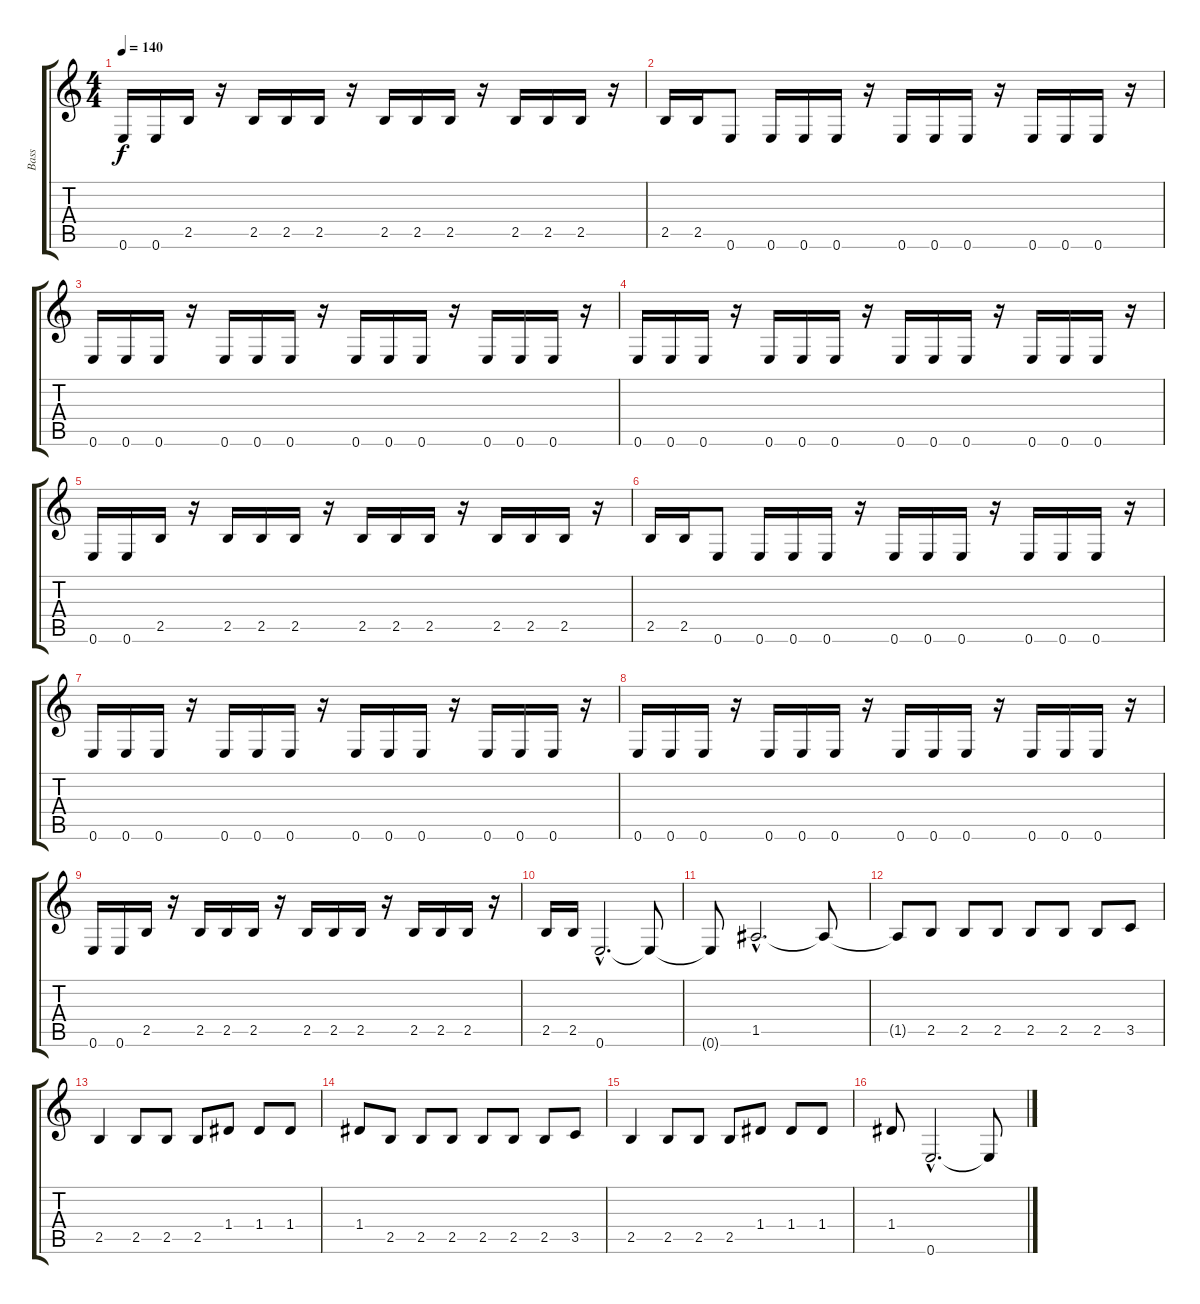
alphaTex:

\track ("Bass" "Bass") {instrument electricbassfinger}
\staff {score tabs}
\tuning (E4 B3 G3 D3 A2 E2) {hide}
\ts (4 4)
\tempo 140
\clef g2
\ks c
0.6.16{dy f} 0.6.16 2.5.16 r.16 2.5.16 2.5.16 2.5.16 r.16 2.5.16 2.5.16 2.5.16 r.16 2.5.16 2.5.16 2.5.16 r.16 |
2.5.16 2.5.16 0.6.8{balance 8} 0.6.16 0.6.16 0.6.16 r.16 0.6.16 0.6.16 0.6.16 r.16 0.6.16 0.6.16 0.6.16 r.16 |
0.6.16 0.6.16 0.6.16 r.16 0.6.16 0.6.16 0.6.16 r.16 0.6.16 0.6.16 0.6.16 r.16 0.6.16 0.6.16 0.6.16 r.16 |
0.6.16 0.6.16 0.6.16 r.16 0.6.16 0.6.16 0.6.16 r.16 0.6.16 0.6.16 0.6.16 r.16 0.6.16 0.6.16 0.6.16 r.16 |
0.6.16 0.6.16 2.5.16 r.16 2.5.16 2.5.16 2.5.16 r.16 2.5.16 2.5.16 2.5.16 r.16 2.5.16 2.5.16 2.5.16 r.16 |
2.5.16 2.5.16 0.6.8{balance 8} 0.6.16 0.6.16 0.6.16 r.16 0.6.16 0.6.16 0.6.16 r.16 0.6.16 0.6.16 0.6.16 r.16 |
0.6.16 0.6.16 0.6.16 r.16 0.6.16 0.6.16 0.6.16 r.16 0.6.16 0.6.16 0.6.16 r.16 0.6.16 0.6.16 0.6.16 r.16 |
0.6.16 0.6.16 0.6.16 r.16 0.6.16 0.6.16 0.6.16 r.16 0.6.16 0.6.16 0.6.16 r.16 0.6.16 0.6.16 0.6.16 r.16 |
0.6.16 0.6.16 2.5.16 r.16 2.5.16 2.5.16 2.5.16 r.16 2.5.16 2.5.16 2.5.16 r.16 2.5.16 2.5.16 2.5.16 r.16 |
2.5.16 2.5.16 0.6{hac}.2{d balance 8} 0.6{t}.8 |
0.6{t}.8 1.5{hac}.2{d} 1.5{t}.8 |
1.5{t}.8 2.5.8 2.5.8 2.5.8 2.5.8 2.5.8 2.5.8 3.5.8 |
2.5.4 2.5.8 2.5.8 2.5.8 1.4.8 1.4.8 1.4.8 |
1.4.8 2.5.8 2.5.8 2.5.8 2.5.8 2.5.8 2.5.8 3.5.8 |
2.5.4 2.5.8 2.5.8 2.5.8 1.4.8 1.4.8 1.4.8 |
1.4.8 0.6{hac}.2{d balance 8} 0.6{t}.8
